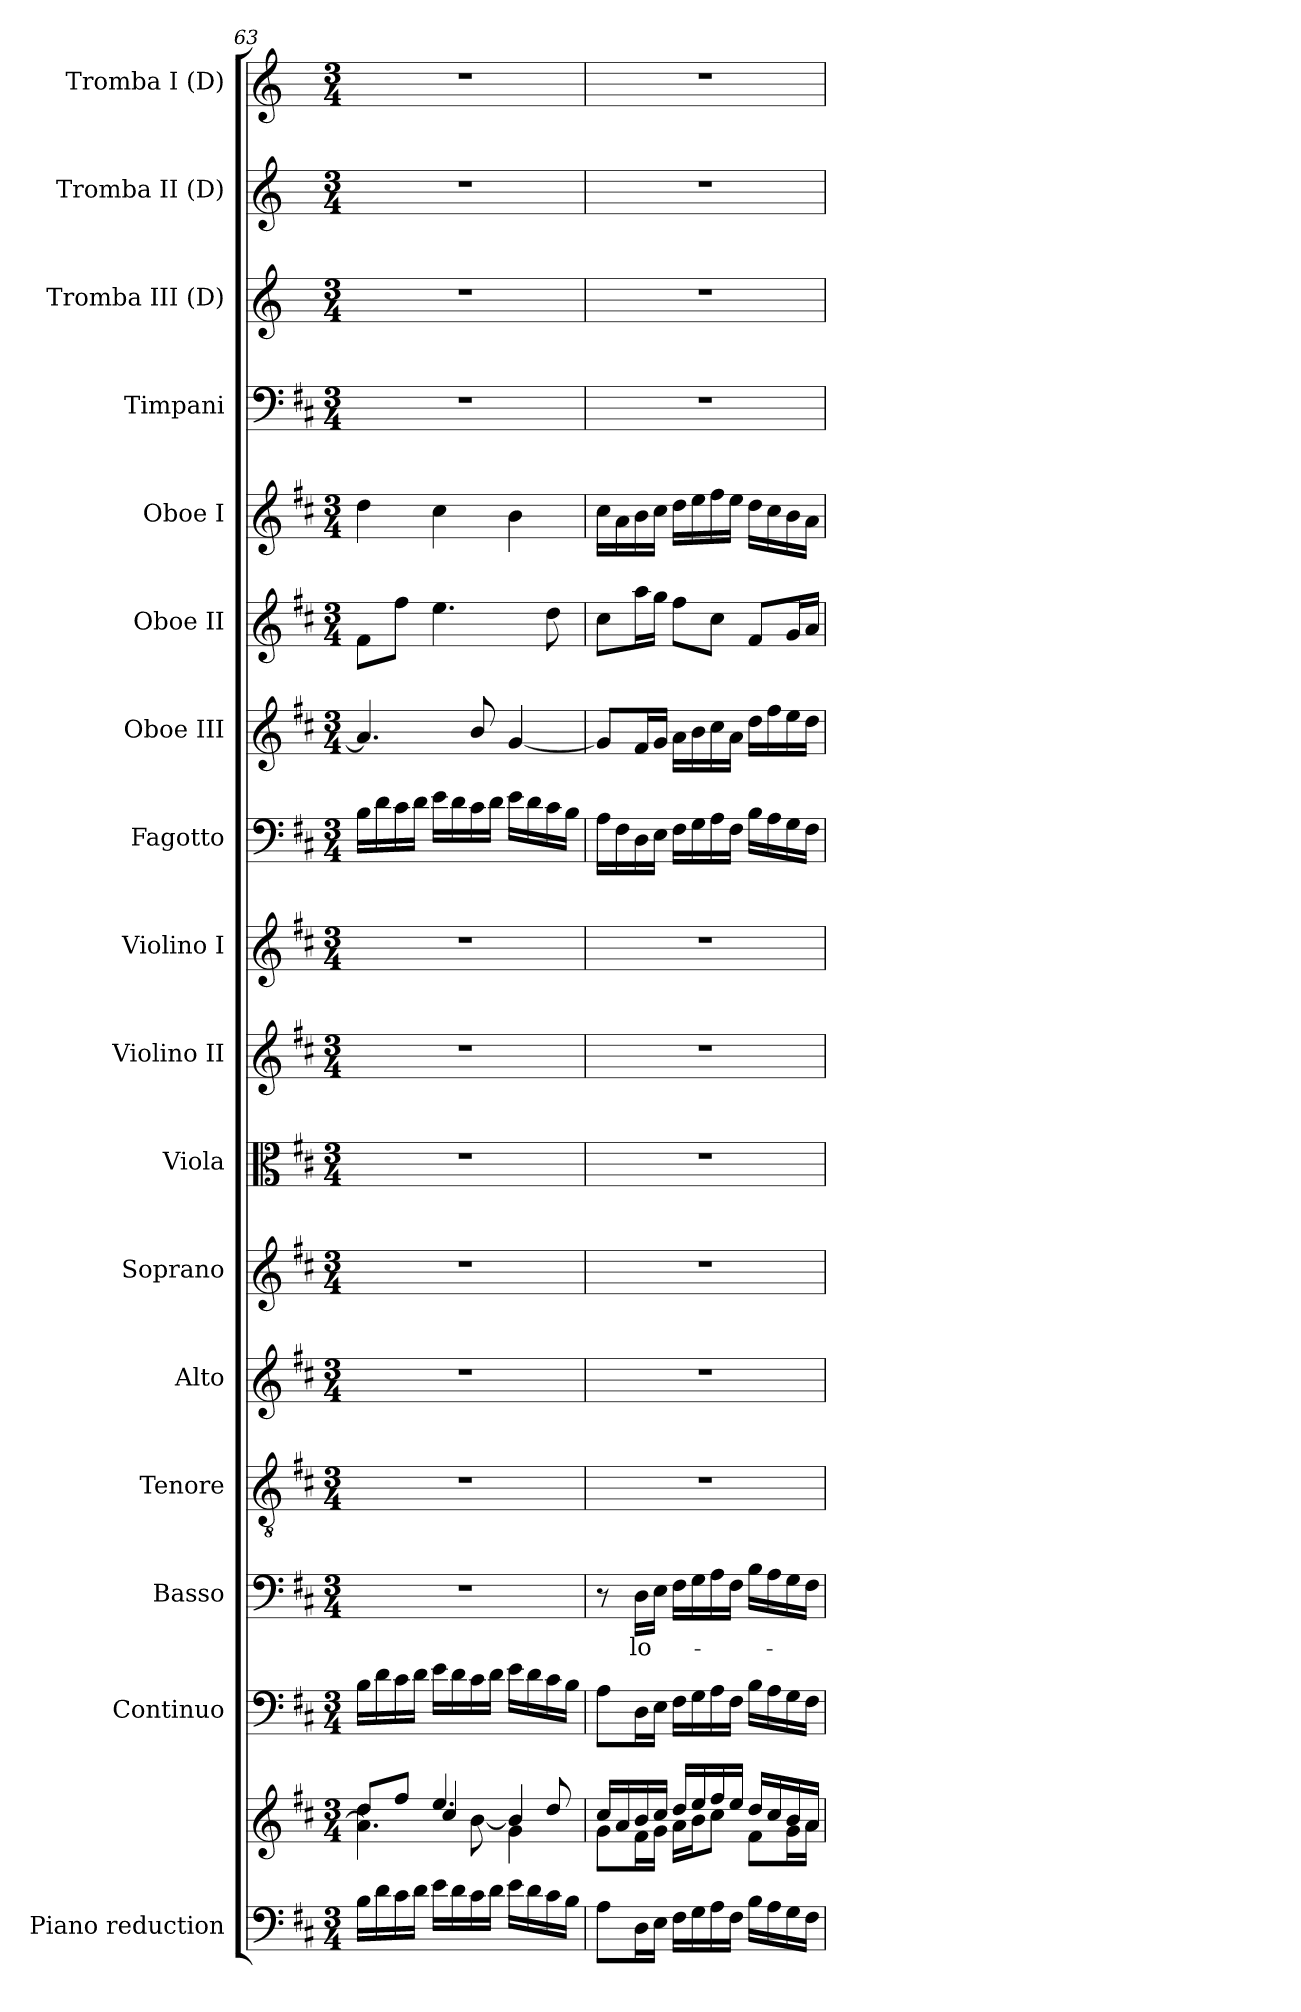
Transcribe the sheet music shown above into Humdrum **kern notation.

**kern	**kern	**kern	**kern	**text	**kern	**kern	**kern	**kern	**kern	**kern	**kern	**kern	**kern	**kern	**kern	**kern	**kern	**kern
*part17	*part17	*part16	*part15	*part15	*part14	*part13	*part12	*part11	*part10	*part9	*part8	*part7	*part6	*part5	*part4	*part3	*part2	*part1
*staff18	*staff17	*staff16	*staff15	*staff15	*staff14	*staff13	*staff12	*staff11	*staff10	*staff9	*staff8	*staff7	*staff6	*staff5	*staff4	*staff3	*staff2	*staff1
*I"Piano reduction	*	*I"Continuo	*I"Basso	*	*I"Tenore	*I"Alto	*I"Soprano	*I"Viola	*I"Violino II	*I"Violino I	*I"Fagotto	*I"Oboe III	*I"Oboe II	*I"Oboe I	*I"Timpani	*I"Tromba III (D)	*I"Tromba II (D)	*I"Tromba I (D)
*I'Pno	*	*	*	*	*	*	*	*	*	*	*	*I'Ob	*I'Ob	*I'Ob	*I'Timp	*	*	*
*clefF4	*clefG2	*clefF4	*clefF4	*	*clefGv2	*clefG2	*clefG2	*clefC3	*clefG2	*clefG2	*clefF4	*clefG2	*clefG2	*clefG2	*clefF4	*clefG2	*clefG2	*clefG2
*	*	*	*	*	*	*	*	*	*	*	*	*	*	*	*	*ITrd-1c-2	*ITrd-1c-2	*ITrd-1c-2
*k[f#c#]	*k[f#c#]	*k[f#c#]	*k[f#c#]	*	*k[f#c#]	*k[f#c#]	*k[f#c#]	*k[f#c#]	*k[f#c#]	*k[f#c#]	*k[f#c#]	*k[f#c#]	*k[f#c#]	*k[f#c#]	*k[f#c#]	*k[f#c#]	*k[f#c#]	*k[f#c#]
*M3/4	*M3/4	*M3/4	*M3/4	*	*M3/4	*M3/4	*M3/4	*M3/4	*M3/4	*M3/4	*M3/4	*M3/4	*M3/4	*M3/4	*M3/4	*M3/4	*M3/4	*M3/4
=63	=63	=63	=63	=63	=63	=63	=63	=63	=63	=63	=63	=63	=63	=63	=63	=63	=63	=63
*	*^	*	*	*	*	*	*	*	*	*	*	*	*	*	*	*	*	*
*	*	*^	*	*	*	*	*	*	*	*	*	*	*	*	*	*	*	*	*
16B\LL	8dd/L	4.a\]	4dd\	16B\LL	2.r	.	2.r	2.r	2.r	2.r	2.r	2.r	16B\LL	4.a/]	8f#\L	4dd\	2.r	2.r	2.r	2.r
16d\	.	.	.	16d\	.	.	.	.	.	.	.	.	16d\	.	.	.	.	.	.	.
16c#\	8ff#/J	.	.	16c#\	.	.	.	.	.	.	.	.	16c#\	.	8ff#\J	.	.	.	.	.
16d\JJ	.	.	.	16d\JJ	.	.	.	.	.	.	.	.	16d\JJ	.	.	.	.	.	.	.
16e\LL	4.ee/	.	4cc#/	16e\LL	.	.	.	.	.	.	.	.	16e\LL	.	4.ee\	4cc#\	.	.	.	.
16d\	.	.	.	16d\	.	.	.	.	.	.	.	.	16d\	.	.	.	.	.	.	.
16c#\	.	[>8b\	.	16c#\	.	.	.	.	.	.	.	.	16c#\	8b/	.	.	.	.	.	.
16d\JJ	.	.	.	16d\JJ	.	.	.	.	.	.	.	.	16d\JJ	.	.	.	.	.	.	.
16e\LL	.	4g\	4b/]	16e\LL	.	.	.	.	.	.	.	.	16e\LL	[4g/	.	4b\	.	.	.	.
16d\	.	.	.	16d\	.	.	.	.	.	.	.	.	16d\	.	.	.	.	.	.	.
16c#\	8dd/	.	.	16c#\	.	.	.	.	.	.	.	.	16c#\	.	8dd\	.	.	.	.	.
16B\JJ	.	.	.	16B\JJ	.	.	.	.	.	.	.	.	16B\JJ	.	.	.	.	.	.	.
*	*	*v	*v	*	*	*	*	*	*	*	*	*	*	*	*	*	*	*	*	*
=64	=64	=64	=64	=64	=64	=64	=64	=64	=64	=64	=64	=64	=64	=64	=64	=64	=64	=64	=64
8A\L	16cc#/LL	8g\L	8A\L	8r	.	2.r	2.r	2.r	2.r	2.r	2.r	16A\LL	8g/L]	8cc#\L	16cc#\LL	2.r	2.r	2.r	2.r
.	16a/	.	.	.	.	.	.	.	.	.	.	16F#\	.	.	16a\	.	.	.	.
!	!	!	!	!	!LO:LY:b	!	!	!	!	!	!	!	!	!	!	!	!	!	!
16D\L	16b/	16f#\L	16D\L	16D\LL	lo-	.	.	.	.	.	.	16D\	16f#/L	16aa\L	16b\	.	.	.	.
16E\JJ	16cc#/JJ	16g\JJ	16E\JJ	16E\JJ	.	.	.	.	.	.	.	16E\JJ	16g/JJ	16gg\JJ	16cc#\JJ	.	.	.	.
16F#\LL	16dd/LL	16a\LL	16F#\LL	16F#\LL	.	.	.	.	.	.	.	16F#\LL	16a\LL	8ff#\L	16dd\LL	.	.	.	.
16G\	16ee/	16b\J	16G\	16G\	.	.	.	.	.	.	.	16G\	16b\	.	16ee\	.	.	.	.
16A\	16ff#/	8cc#\J	16A\	16A\	.	.	.	.	.	.	.	16A\	16cc#\	8cc#\J	16ff#\	.	.	.	.
16F#\JJ	16ee/JJ	.	16F#\JJ	16F#\JJ	.	.	.	.	.	.	.	16F#\JJ	16a\JJ	.	16ee\JJ	.	.	.	.
16B\LL	16dd/LL	8f#\L	16B\LL	16B\LL	.	.	.	.	.	.	.	16B\LL	16dd\LL	8f#/L	16dd\LL	.	.	.	.
16A\	16cc#/	.	16A\	16A\	.	.	.	.	.	.	.	16A\	16ff#\	.	16cc#\	.	.	.	.
16G\	16b/	16g\L	16G\	16G\	.	.	.	.	.	.	.	16G\	16ee\	16g/L	16b\	.	.	.	.
16F#\JJ	16a/JJ	16a\JJ	16F#\JJ	16F#\JJ	.	.	.	.	.	.	.	16F#\JJ	16dd\JJ	16a/JJ	16a\JJ	.	.	.	.
*	*v	*v	*	*	*	*	*	*	*	*	*	*	*	*	*	*	*	*	*
=	=	=	=	=	=	=	=	=	=	=	=	=	=	=	=	=	=	=
*-	*-	*-	*-	*-	*-	*-	*-	*-	*-	*-	*-	*-	*-	*-	*-	*-	*-	*-
